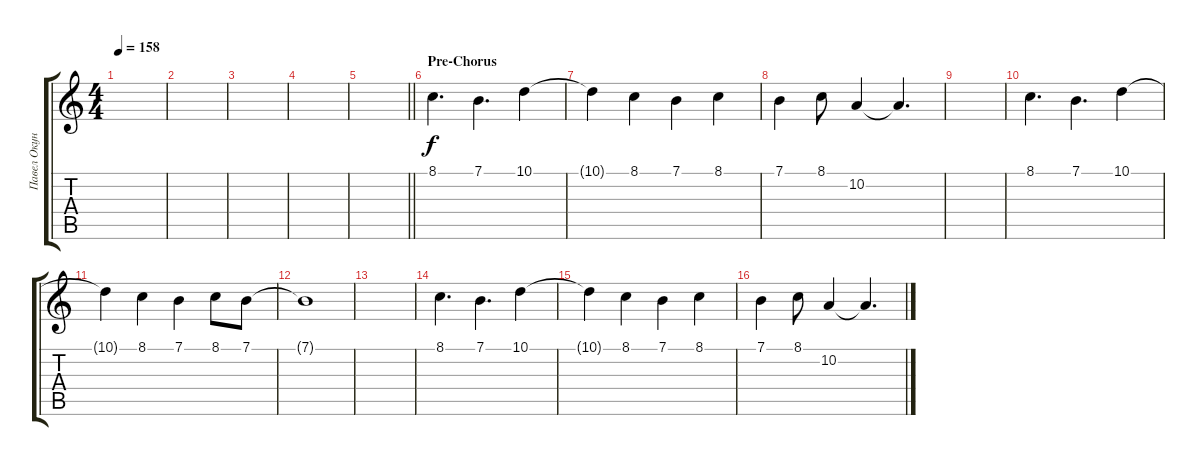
\track ("Павел Окунев" "Павел Окун") {instrument lead2sawtooth}
\staff {score tabs}
\tuning (E4 B3 G3 D3 A2 E2) {hide}
\ts (4 4)
\tempo 158
\clef g2
\ks c
|
|
|
|
\barLineRight lightlight
|
\section ("" "Pre-Chorus")
8.1.4{d} 7.1.4{d} 10.1.4 |
10.1{t}.4 8.1.4 7.1.4 8.1.4 |
7.1.4 8.1.8 10.2.4 10.2{t}.4{d} |
|
8.1.4{d} 7.1.4{d} 10.1.4 |
10.1{t}.4 8.1.4 7.1.4 8.1.8 7.1.8 |
7.1{t}.1 |
|
8.1.4{d} 7.1.4{d} 10.1.4 |
10.1{t}.4 8.1.4 7.1.4 8.1.4 |
7.1.4 8.1.8 10.2.4 10.2{t}.4{d}
